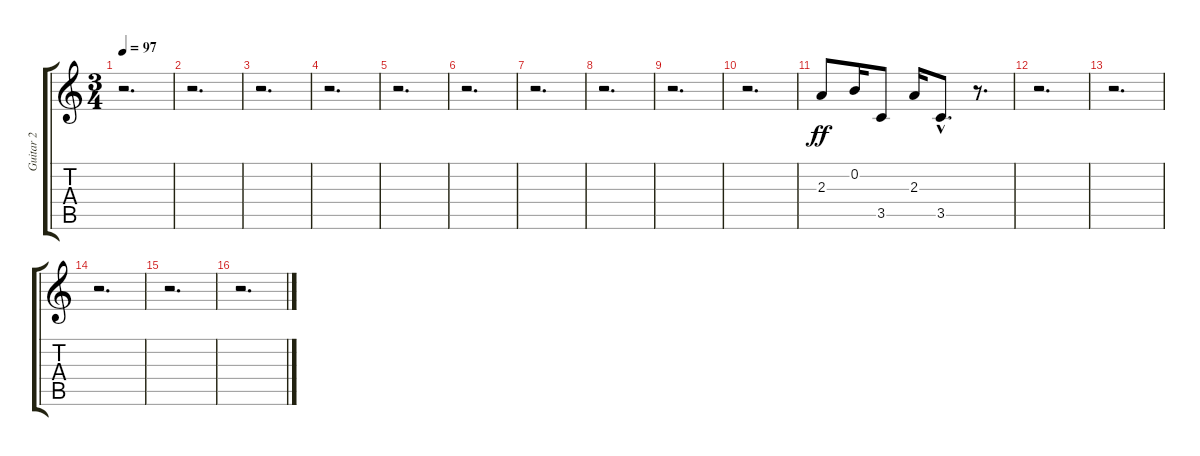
\track ("Guitar 2" "Guitar 2") {instrument acousticguitarsteel}
\staff {score tabs}
\tuning (E4 B3 G3 D3 A2 E2) {hide}
\ts (3 4)
\tempo 97
\clef g2
\ks c
r.2{d dy ff} |
r.2{d} |
r.2{d} |
r.2{d} |
r.2{d} |
r.2{d} |
r.2{d} |
r.2{d} |
r.2{d} |
r.2{d} |
2.3.8 0.2.16 3.5.8 2.3.16 3.5{hac}.8{d} r.8{d} |
r.2{d} |
r.2{d} |
r.2{d} |
r.2{d} |
r.2{d}
